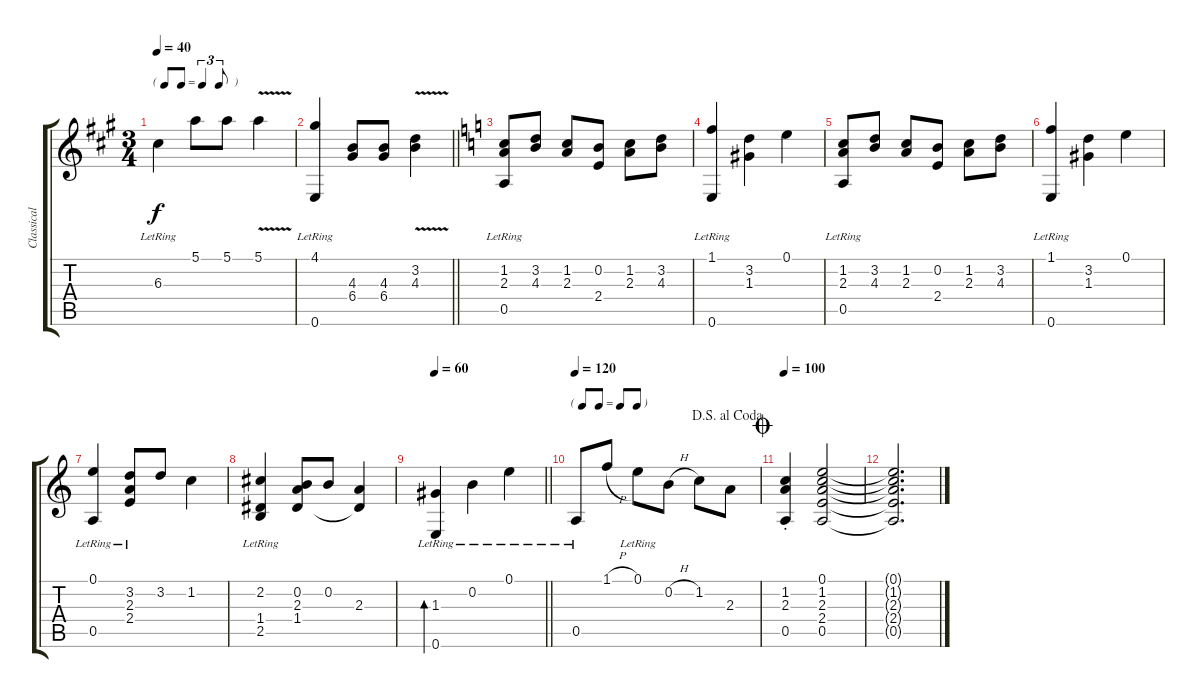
\track ("Classical Guitar" "Classical ") {instrument acousticguitarnylon}
\staff {score tabs}
\tuning (E4 B3 G3 D3 A2 E2) {hide}
\ts (3 4)
\tf triplet8th
\tempo 40
\clef g2
\ks a
6.3{lr}.4{dy f} 5.1.8 5.1.8 5.1{v}.4 |
\barLineRight lightlight
(4.1 0.6{lr}).4 (4.3 6.4).8 (4.3 6.4).8 (3.2{v} 4.3{v}).4 |
\ks aminor
(1.2 2.3 0.5{lr}).8 (3.2 4.3).8 (1.2 2.3).8 (0.2 2.4).8 (1.2 2.3).8 (3.2 4.3).8 |
(1.1{lr} 0.6{lr}).4 (3.2 1.3).4 0.1.4 |
(1.2 2.3 0.5{lr}).8 (3.2 4.3).8 (1.2 2.3).8 (0.2 2.4).8 (1.2 2.3).8 (3.2 4.3).8 |
(1.1{lr} 0.6{lr}).4 (3.2 1.3).4 0.1.4 |
(0.1 0.5{lr}).4 (3.2 2.3{lr} 2.4{lr}).8 3.2.8 1.2.4 |
(2.2 1.4 2.5{lr}).4 (0.2 2.3 1.4).8 0.2.8 (2.3 1.4{t}).4 |
\tempo 60
\barLineRight lightlight
(1.3{lr} 0.6{lr}).4{bd 240} 0.2{lr}.4 0.1{lr}.4 |
\tf none
\jump dalsegnoalcoda
\tempo 120
\ks c
0.5{lr}.8 1.1{h}.8 0.1{lr}.8 0.2{h}.8 1.2.8 2.3.8 |
\jump coda
\tempo 100
(1.2{st} 2.3{st} 0.5{st}).4 (0.1 1.2 2.3 2.4 0.5).2 |
(0.1{t} 1.2{t} 2.3{t} 2.4{t} 0.5{t}).2{d}
